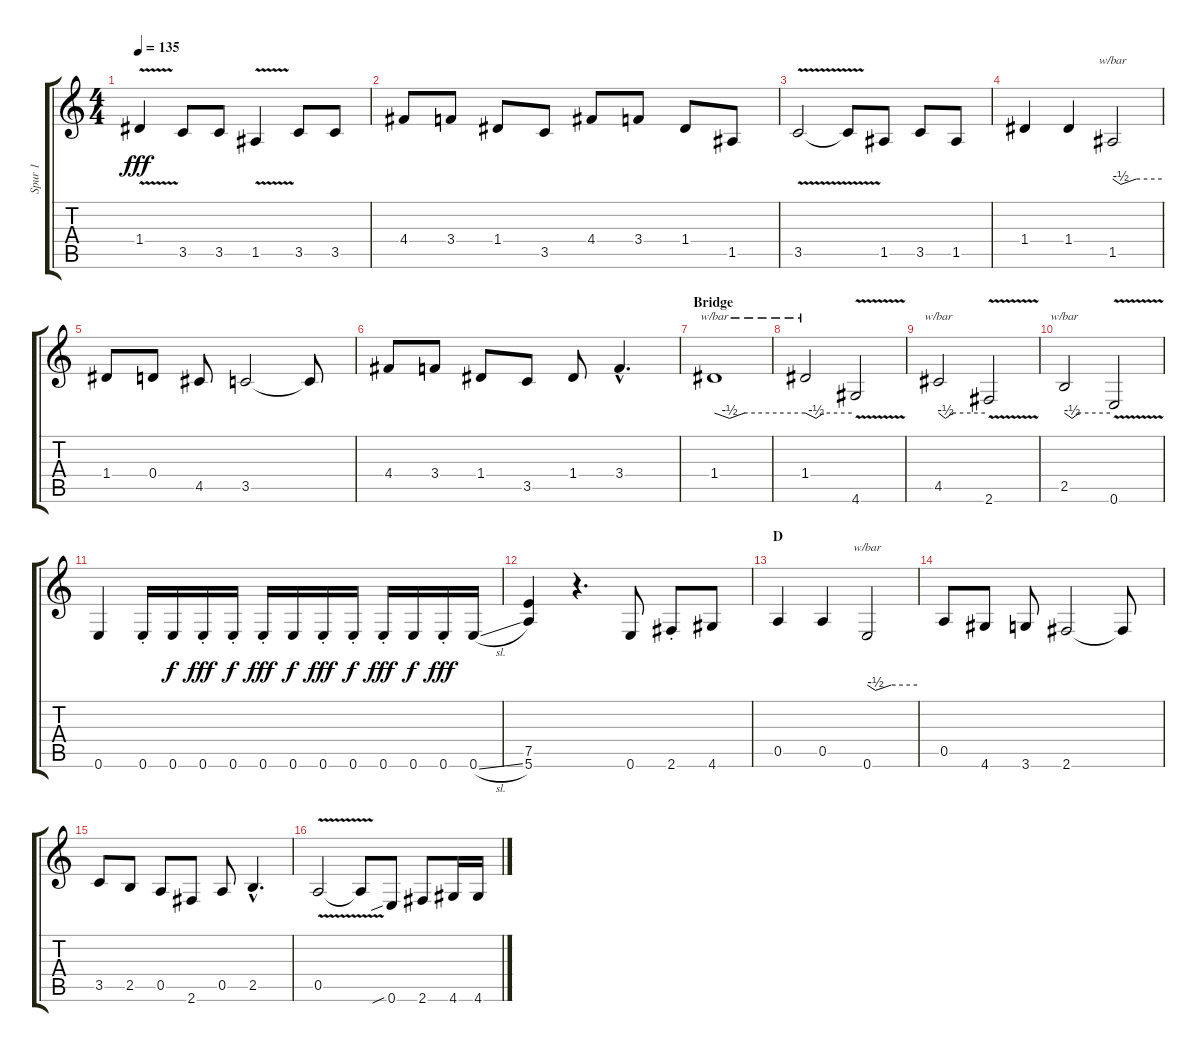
\track ("Spur 1" "Spur 1") {instrument electricguitarclean}
\staff {score tabs}
\tuning (E4 B3 G3 D3 A2 E2) {hide}
\ts (4 4)
\tempo 135
\clef g2
\ks c
1.4{v}.4{dy fff} 3.5.8 3.5.8 1.5{v}.4 3.5.8 3.5.8 |
4.4.8 3.4.8 1.4.8 3.5.8 4.4.8 3.4.8 1.4.8 1.5.8 |
3.5{v}.2 3.5{t}.8 1.5.8 3.5.8 1.5.8 |
1.4.4 1.4.4 1.5.2{tbe (custom default 0 0 10 -2 29 0 60 0)} |
1.4.8 0.4.8 4.5.8 3.5.2 3.5{t}.8 |
4.4.8 3.4.8 1.4.8 3.5.8 1.4.8 3.4{hac}.4{d} |
\section ("" "Bridge")
1.4.1{tbe (custom default 0 0 10 -2 20 0 60 0)} |
1.4.2{tbe (custom default 0 0 14 -2 24 0 60 0)} 4.6{v}.2 |
4.5.2{tbe (custom default 0 0 9 -2 19 0 60 0)} 2.6{v}.2 |
2.5.2{tbe (custom default 0 0 10 -2 20 0 60 0)} 0.6{v}.2 |
0.6.4{instrument electricguitarclean} 0.6{st}.16 0.6.16{dy f} 0.6{st}.16{dy fff} 0.6{st}.16{dy f} 0.6{st}.16{dy fff} 0.6.16{dy f} 0.6{st}.16{dy fff} 0.6{st}.16{dy f} 0.6{st}.16{dy fff} 0.6.16{dy f} 0.6{st}.16{dy fff} 0.6{sl}.16 |
(7.5 5.6).4 r.4{d instrument electricguitarclean} 0.6.8 2.6{st}.8 4.6.8 |
\section ("" "D")
0.5.4 0.5.4 0.6.2{tbe (custom default 0 0 10 -2 29 0 60 0)} |
0.5.8 4.6.8 3.6.8 2.6.2 2.6{t}.8 |
3.5.8 2.5.8 0.5.8 2.6.8 0.5.8 2.5{hac}.4{d} |
0.5{v}.2 0.5{t}.8 0.6{sib}.8 2.6.8 4.6.16 4.6.16
